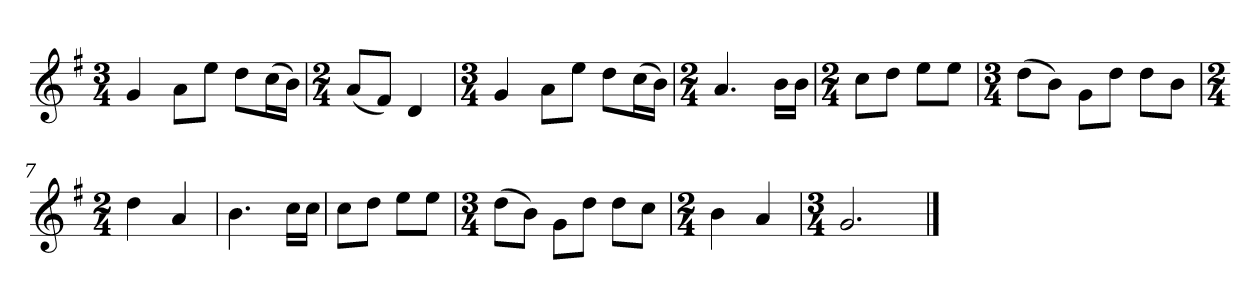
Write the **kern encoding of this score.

**kern
*part1
*staff1
*k[f#]
*M3/4
*MM120
=1
4g
8aL
8eeJ
8ddL
(16ccL
16bJJ)
=2
*M2/4
(8aL
8f#J)
4d
=3
*M3/4
4g
8aL
8eeJ
8ddL
(16ccL
16bJJ)
=4
*M2/4
4.a
16bLL
16bJJ
=5
*M2/4
8ccL
8ddJ
8eeL
8eeJ
=6
*M3/4
(8ddL
8bJ)
8gL
8ddJ
8ddL
8bJ
=7
*M2/4
4dd
4a
=8
4.b
16ccLL
16ccJJ
=9
8ccL
8ddJ
8eeL
8eeJ
=10
*M3/4
(8ddL
8bJ)
8gL
8ddJ
8ddL
8ccJ
=11
*M2/4
4b
4a
=12
*M3/4
2.g
==
*-
